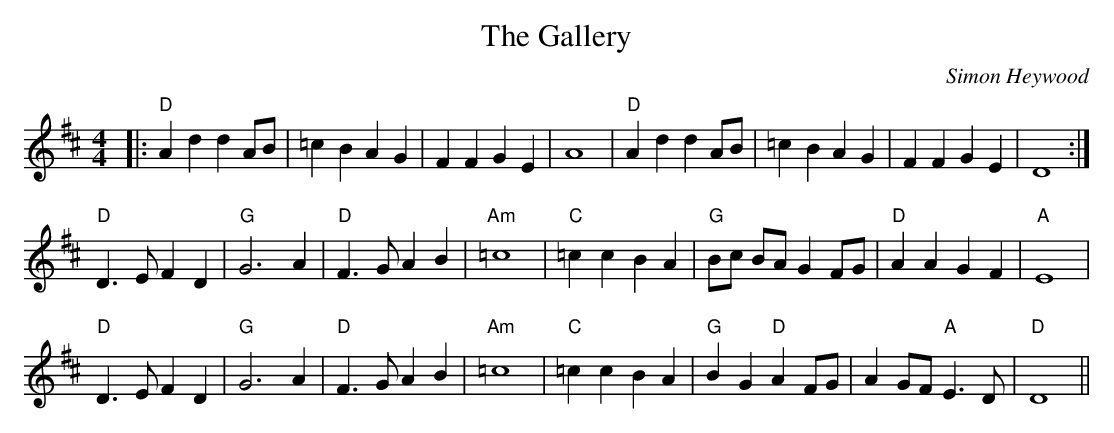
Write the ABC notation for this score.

X:1
T:Gallery, The
C:Simon Heywood
M:4/4
L:1/8
E:13
K:D
|:"D"A2 d2 d2 AB|=c2 B2 A2 G2|F2 F2 G2 E2|A8|\
"D"A2 d2 d2 AB|=c2 B2 A2 G2|F2 F2 G2 E2|D8:|*
"D"D3 E F2 D2|"G"G6 A2|"D"F3 G A2 B2|"Am"=c8|\
"C"=c2 c2 B2 A2|"G"Bc BA G2 FG|"D"A2 A2 G2 F2|"A"E8|*
"D"D3 E F2 D2|"G"G6 A2|"D"F3 G A2 B2|"Am"=c8|\
"C"=c2 c2 B2 A2|"G"B2 G2 "D"A2 FG|A2 GF "A"E3 D|"D"D8||**
